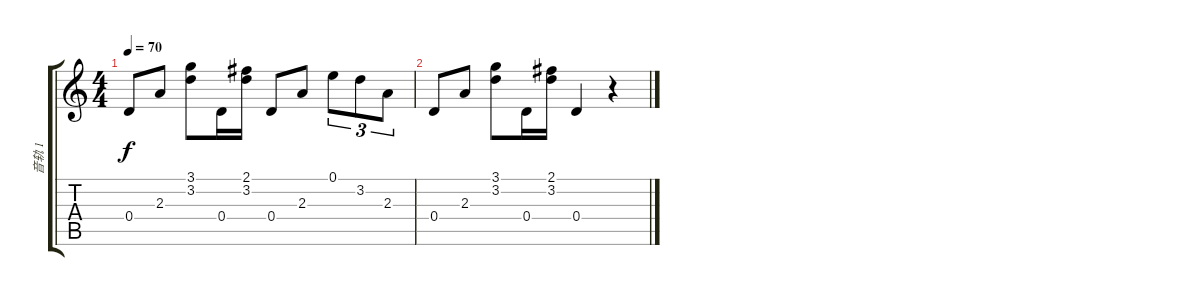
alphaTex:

\track ("音轨 1" "音轨 1") {instrument acousticguitarsteel}
\staff {score tabs}
\tuning (E4 B3 G3 D3 A2 E2) {hide}
\ts (4 4)
\tempo 70
\clef g2
\ks c
0.4.8{dy f} 2.3.8 (3.1 3.2).8 0.4.16 (2.1 3.2).16 0.4.8 2.3.8 0.1.8{tu (3 2)} 3.2.8{tu (3 2)} 2.3.8{tu (3 2)} |
0.4.8 2.3.8 (3.1 3.2).8 0.4.16 (2.1 3.2).16 0.4.4 r.4
